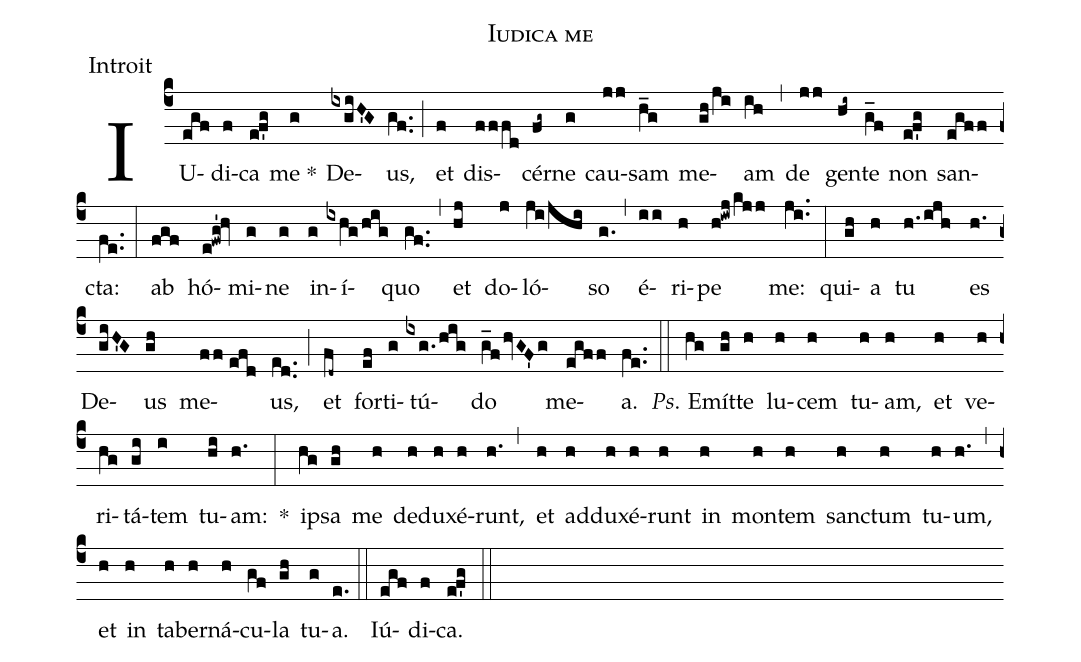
name:Iudica me;
office-part:Introit;
%%
(c4) IU(egf)di(f)ca(e!f'g) me *(g) De(ixgiH'G)us,(gf..) (;)
et(f) dis(fffd)cér(fg~)ne(g) cau(jj)sam(h_g) me(gh/ji)am(ih) (,)
de(jj) gen(hi~)te(g_f) non(e!f'g) san(egff)cta:(fe..) (:)

ab(fgf) hó(e!fwg'!hv)mi(g)ne(g) in(g)í(ixhg/hig)quo(gf..) (,)
et(hj) do(j)ló(ji/jhi)so(g.) (,)
é(ii)ri(h)pe(h!iwj/kjj) me:(ji..) (:)
qui(gh)a(h) tu(h./ijh) es(h.) De(giH'G)us(gh) me(ff//efd)us,(ed..) (;)
et(fd~) for(ef)ti(g)tú(ixg./hig)do(g_f/hvGF'g) me(egff)a.(fe..) (::)
<i>Ps</i>. E(hg)mít(gh)te(h) lu(h)cem(h) tu(h)am,(h) et(h) ve(h)ri(hg)tá(gi)tem(i) tu(hi)am:(h.) *(:)
i(hg)psa(gh) me(h) de(h)du(h)xé(h)runt,(h.) (,)
et(h) ad(h)du(h)xé(h)runt(h) in(h) mon(h)tem(h) san(h)ctum(h) tu(h)um,(h.) (,)
et(h) in(h) ta(h)ber(h)ná(h)cu(gf)la(gh) tu(g)a.(e.) (::)
Iú(egf)di(f)ca.(e!f'g) (::)
